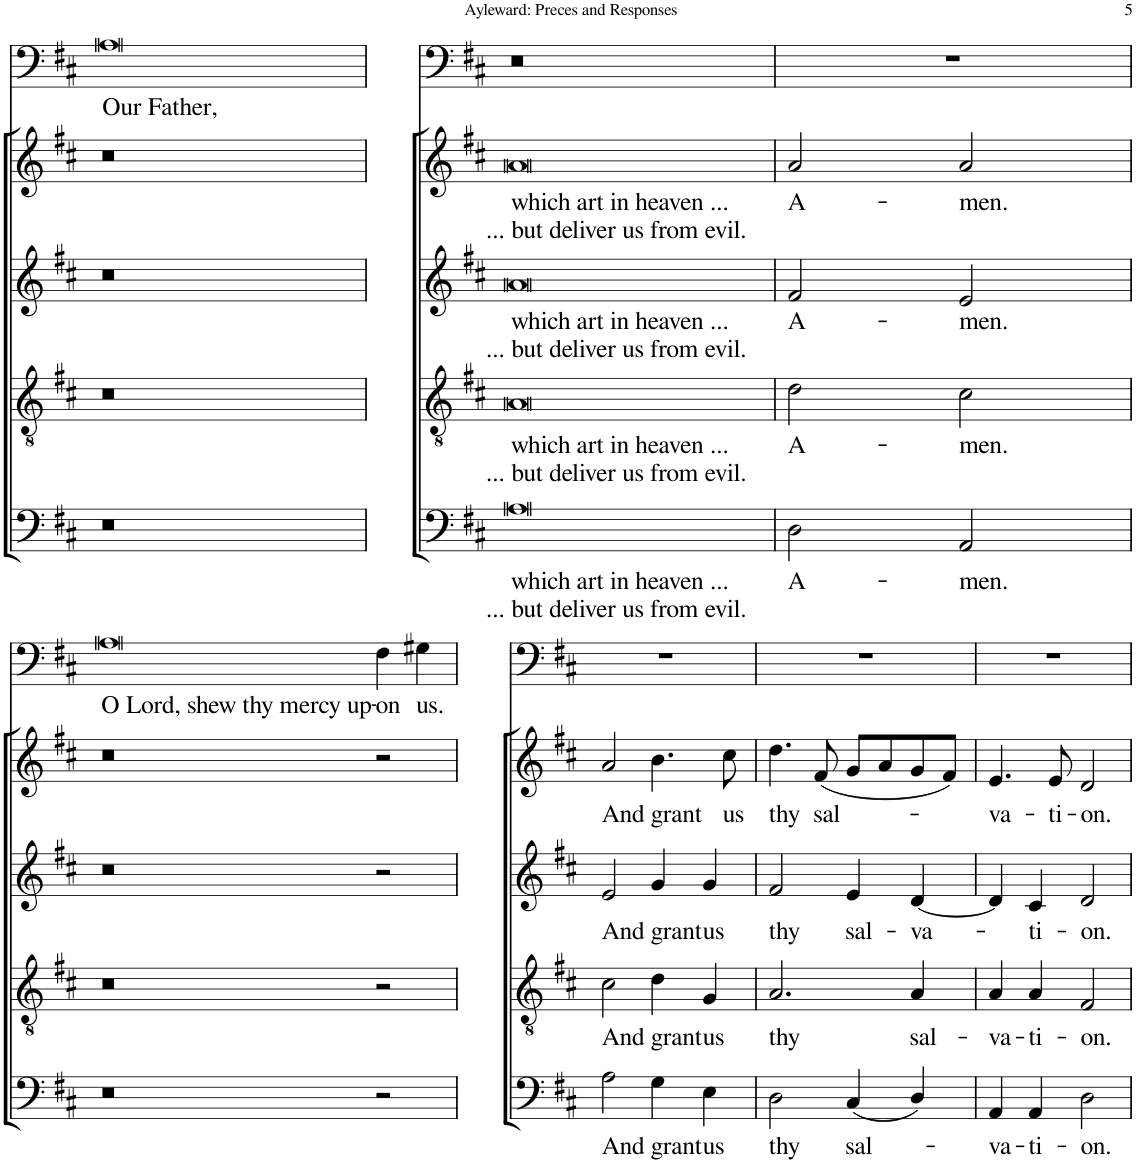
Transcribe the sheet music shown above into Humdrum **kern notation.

**kern	**text	**text	**kern	**text	**text	**kern	**text	**text	**kern	**text	**text	**kern	**text
*part5	*part5	*part5	*part4	*part4	*part4	*part3	*part3	*part3	*part2	*part2	*part2	*part1	*part1
*staff5	*staff5	*staff5	*staff4	*staff4	*staff4	*staff3	*staff3	*staff3	*staff2	*staff2	*staff2	*staff1	*staff1
*I"Bass	*	*	*I"Tenor	*	*	*I"Alto	*	*	*I"Soprano	*	*	*I"Minister	*
*I'B	*	*	*I'T	*	*	*I'A	*	*	*I'S	*	*	*	*
!!LO:PB:g=z
*clefF4	*	*	*clefGv2	*	*	*clefG2	*	*	*clefG2	*	*	*clefF4	*
*k[f#c#]	*	*	*k[f#c#]	*	*	*k[f#c#]	*	*	*k[f#c#]	*	*	*k[f#c#]	*
*M4/4	*	*	*M4/4	*	*	*M4/4	*	*	*M4/4	*	*	*M4/4	*
=37	=37	=37	=37	=37	=37	=37	=37	=37	=37	=37	=37	=37	=37
!	!	!	!	!	!	!	!	!	!	!	!	!	!LO:LY:b
1r	.	.	1r	.	.	1r	.	.	1r	.	.	[1A	Our Father,
=38	=38	=38	=38	=38	=38	=38	=38	=38	=38	=38	=38	=38	=38
!	!LO:LY:b	!LO:LY:b	!	!LO:LY:b	!LO:LY:b	!	!LO:LY:b	!LO:LY:b	!	!LO:LY:b	!LO:LY:b	!	!
[1A	which art in heaven ...	... but deliver us from evil.	[1A	which art in heaven ...	... but deliver us from evil.	[1a	which art in heaven ...	... but deliver us from evil.	[1a	which art in heaven ...	... but deliver us from evil.	1r	.
1ryy	.	.	1ryy	.	.	1ryy	.	.	1ryy	.	.	1A]	.
=39	=39	=39	=39	=39	=39	=39	=39	=39	=39	=39	=39	=39	=39
!	!LO:LY:b	!	!	!LO:LY:b	!	!	!LO:LY:b	!	!	!LO:LY:b	!	!	!
2D\	A-	.	2d\	A-	.	2f#/	A-	.	2a/	A-	.	1r	.
1A]	.	.	1A]	.	.	1a]	.	.	1a]	.	.	.	.
.	.	.	.	.	.	.	.	.	.	.	.	1ryy	.
!	!LO:LY:b	!	!	!LO:LY:b	!	!	!LO:LY:b	!	!	!LO:LY:b	!	!	!
2AA/	-men.	.	2c#\	-men.	.	2e/	-men.	.	2a/	-men.	.	.	.
!!LO:LB:g=z
=40	=40	=40	=40	=40	=40	=40	=40	=40	=40	=40	=40	=40	=40
!	!	!	!	!	!	!	!	!	!	!	!	!	!LO:LY:b
1r	.	.	1r	.	.	1r	.	.	1r	.	.	[1A	O Lord, shew thy mercy up-
1ryy	.	.	1ryy	.	.	1ryy	.	.	1ryy	.	.	1ryy	.
!	!	!	!	!	!	!	!	!	!	!	!	!	!LO:LY:b
2r	.	.	2r	.	.	2r	.	.	2r	.	.	4F#\	-on
!	!	!	!	!	!	!	!	!	!	!	!	!	!LO:LY:b
.	.	.	.	.	.	.	.	.	.	.	.	4G#X\	us.
=41	=41	=41	=41	=41	=41	=41	=41	=41	=41	=41	=41	=41	=41
!	!LO:LY:b	!	!	!LO:LY:b	!	!	!LO:LY:b	!	!	!LO:LY:b	!	!	!
2A\	And	.	2c#\	And	.	2e/	And	.	2a/	And	.	1r	.
1r	.	.	1r	.	.	1r	.	.	1r	.	.	.	.
.	.	.	.	.	.	.	.	.	.	.	.	1A]	.
!	!LO:LY:b	!	!	!LO:LY:b	!	!	!LO:LY:b	!	!	!LO:LY:b	!	!	!
4G\	grant	.	4d\	grant	.	4g/	grant	.	4.b\	grant	.	.	.
!	!LO:LY:b	!	!	!LO:LY:b	!	!	!LO:LY:b	!	!	!	!	!	!
4E\	us	.	4G/	us	.	4g/	us	.	.	.	.	.	.
!	!	!	!	!	!	!	!	!	!	!LO:LY:b	!	!	!
.	.	.	.	.	.	.	.	.	8cc#\	us	.	.	.
=42	=42	=42	=42	=42	=42	=42	=42	=42	=42	=42	=42	=42	=42
!	!LO:LY:b	!	!	!LO:LY:b	!	!	!LO:LY:b	!	!	!LO:LY:b	!	!	!
2D\	thy	.	2.A/	thy	.	2f#/	thy	.	4.dd\	thy	.	1r	.
!	!	!	!	!	!	!	!	!	!	!LO:LY:b	!	!	!
.	.	.	.	.	.	.	.	.	(8f#/	sal-	.	.	.
!	!LO:LY:b	!	!	!	!	!	!LO:LY:b	!	!	!	!	!	!
(4C#/	sal-	.	.	.	.	4e/	sal-	.	8g/L	.	.	.	.
.	.	.	.	.	.	.	.	.	8a/	.	.	.	.
!	!	!	!	!LO:LY:b	!	!	!LO:LY:b	!	!	!	!	!	!
4D/)	.	.	4A/	sal-	.	[4d/	-va-	.	8g/	.	.	.	.
.	.	.	.	.	.	.	.	.	8f#/J)	.	.	.	.
=43	=43	=43	=43	=43	=43	=43	=43	=43	=43	=43	=43	=43	=43
!	!LO:LY:b	!	!	!LO:LY:b	!	!	!	!	!	!LO:LY:b	!	!	!
4AA/	-va-	.	4A/	-va-	.	4d/]	.	.	4.e/	-va-	.	1r	.
!	!LO:LY:b	!	!	!LO:LY:b	!	!	!LO:LY:b	!	!	!	!	!	!
4AA/	-ti-	.	4A/	-ti-	.	4c#/	-ti-	.	.	.	.	.	.
!	!	!	!	!	!	!	!	!	!	!LO:LY:b	!	!	!
.	.	.	.	.	.	.	.	.	8e/	-ti-	.	.	.
!	!LO:LY:b	!	!	!LO:LY:b	!	!	!LO:LY:b	!	!	!LO:LY:b	!	!	!
2D\	-on.	.	2F#/	-on.	.	2d/	-on.	.	2d/	-on.	.	.	.
=	=	=	=	=	=	=	=	=	=	=	=	=	=
*-	*-	*-	*-	*-	*-	*-	*-	*-	*-	*-	*-	*-	*-
